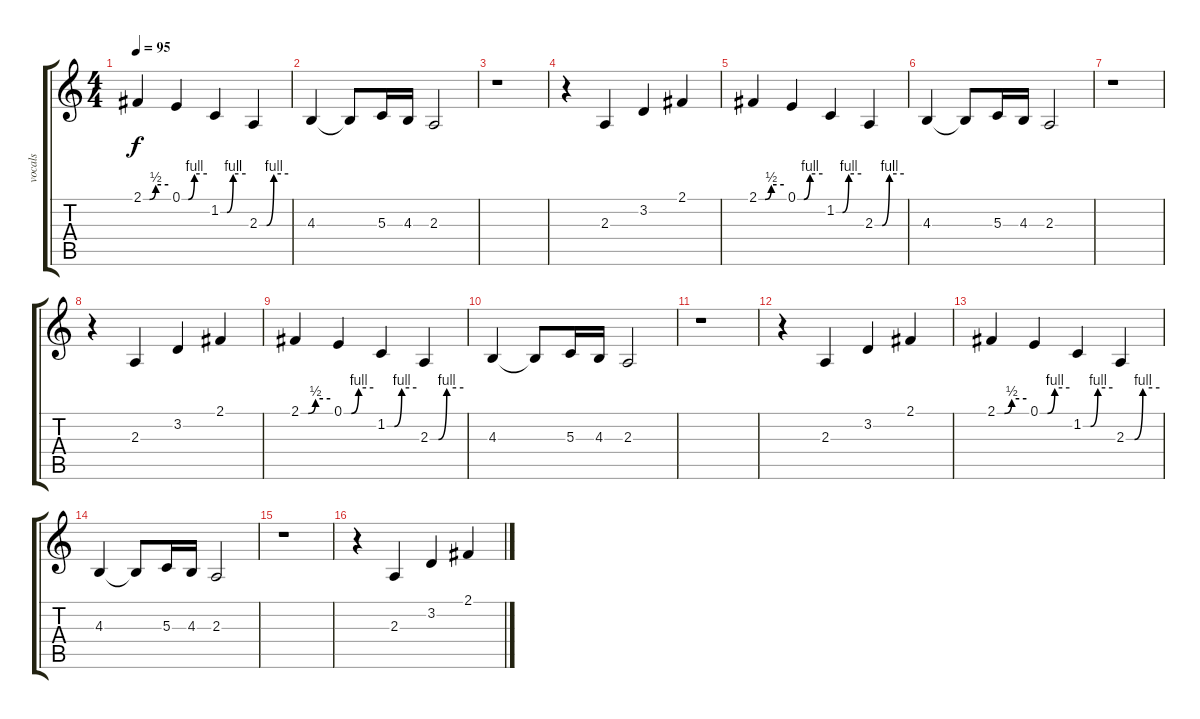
\track ("vocals" "vocals") {instrument lead2sawtooth}
\staff {score tabs}
\tuning (E4 B3 G3 D3 A2 E2) {hide}
\ts (4 4)
\tempo 95
\clef g2
\ks c
2.1{be (custom 0 0 15 0 30 2 60 2)}.4{dy f} 0.1{be (custom 0 0 15 0 30 4 60 4)}.4 1.2{be (custom 0 0 15 0 30 4 60 4)}.4 2.3{be (custom 0 0 15 0 30 4 60 4)}.4 |
4.3.4 4.3{t}.8 5.3.16 4.3.16 2.3.2 |
r.1 |
r.4 2.3.4 3.2.4 2.1.4 |
2.1{be (custom 0 0 15 0 30 2 60 2)}.4 0.1{be (custom 0 0 15 0 30 4 60 4)}.4 1.2{be (custom 0 0 15 0 30 4 60 4)}.4 2.3{be (custom 0 0 15 0 30 4 60 4)}.4 |
4.3.4 4.3{t}.8 5.3.16 4.3.16 2.3.2 |
r.1 |
r.4 2.3.4 3.2.4 2.1.4 |
2.1{be (custom 0 0 15 0 30 2 60 2)}.4 0.1{be (custom 0 0 15 0 30 4 60 4)}.4 1.2{be (custom 0 0 15 0 30 4 60 4)}.4 2.3{be (custom 0 0 15 0 30 4 60 4)}.4 |
4.3.4 4.3{t}.8 5.3.16 4.3.16 2.3.2 |
r.1 |
r.4 2.3.4 3.2.4 2.1.4 |
2.1{be (custom 0 0 15 0 30 2 60 2)}.4 0.1{be (custom 0 0 15 0 30 4 60 4)}.4 1.2{be (custom 0 0 15 0 30 4 60 4)}.4 2.3{be (custom 0 0 15 0 30 4 60 4)}.4 |
4.3.4 4.3{t}.8 5.3.16 4.3.16 2.3.2 |
r.1 |
r.4 2.3.4 3.2.4 2.1.4
